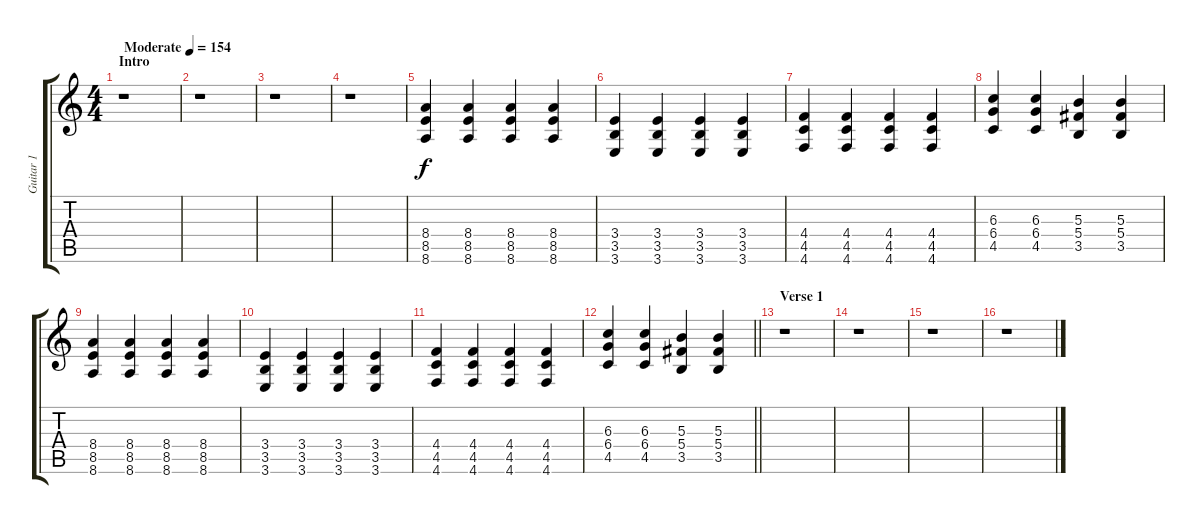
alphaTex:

\track ("Guitar 1" "Guitar 1") {instrument distortionguitar}
\staff {score tabs}
\tuning (Eb4 Bb3 Gb3 Db3 Ab2 Db2) {hide}
\ts (4 4)
\section ("" "Intro")
\tempo (154 "Moderate")
\clef g2
\ks c
r.1{dy f instrument distortionguitar} |
r.1 |
r.1 |
r.1 |
(8.4 8.5 8.6).4 (8.4 8.5 8.6).4 (8.4 8.5 8.6).4 (8.4 8.5 8.6).4 |
(3.4 3.5 3.6).4 (3.4 3.5 3.6).4 (3.4 3.5 3.6).4 (3.4 3.5 3.6).4 |
(4.4 4.5 4.6).4 (4.4 4.5 4.6).4 (4.4 4.5 4.6).4 (4.4 4.5 4.6).4 |
(6.3 6.4 4.5).4 (6.3 6.4 4.5).4 (5.3 5.4 3.5).4 (5.3 5.4 3.5).4 |
(8.4 8.5 8.6).4 (8.4 8.5 8.6).4 (8.4 8.5 8.6).4 (8.4 8.5 8.6).4 |
(3.4 3.5 3.6).4 (3.4 3.5 3.6).4 (3.4 3.5 3.6).4 (3.4 3.5 3.6).4 |
(4.4 4.5 4.6).4 (4.4 4.5 4.6).4 (4.4 4.5 4.6).4 (4.4 4.5 4.6).4 |
\barLineRight lightlight
(6.3 6.4 4.5).4 (6.3 6.4 4.5).4 (5.3 5.4 3.5).4 (5.3 5.4 3.5).4 |
\section ("" "Verse 1")
r.1 |
r.1 |
r.1 |
r.1
